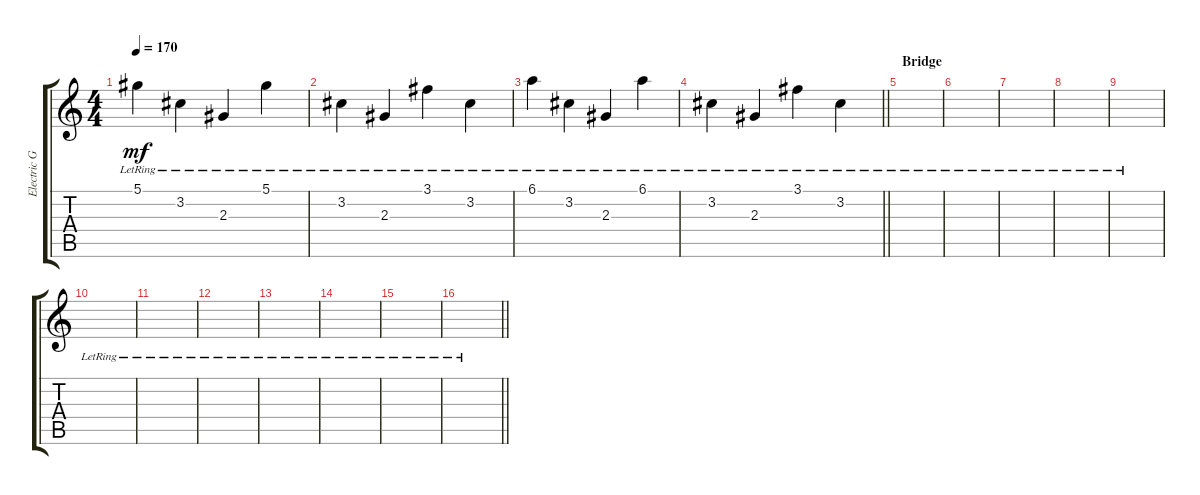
\track ("Electric Guitar (clean)" "Electric G") {instrument electricguitarclean}
\staff {score tabs}
\tuning (Eb4 Bb3 Gb3 Db3 Ab2 Db2) {hide}
\ts (4 4)
\tempo 170
\clef g2
\ks c
5.1{lr}.4{dy mf} 3.2{lr}.4 2.3{lr}.4 5.1{lr}.4 |
3.2{lr}.4 2.3{lr}.4 3.1{lr}.4 3.2{lr}.4 |
6.1{lr}.4 3.2{lr}.4 2.3{lr}.4 6.1{lr}.4 |
\barLineRight lightlight
3.2{lr}.4 2.3{lr}.4 3.1{lr}.4 3.2{lr}.4 |
\section ("" "Bridge")
|
|
|
|
|
|
|
|
|
|
|
\barLineRight lightlight
